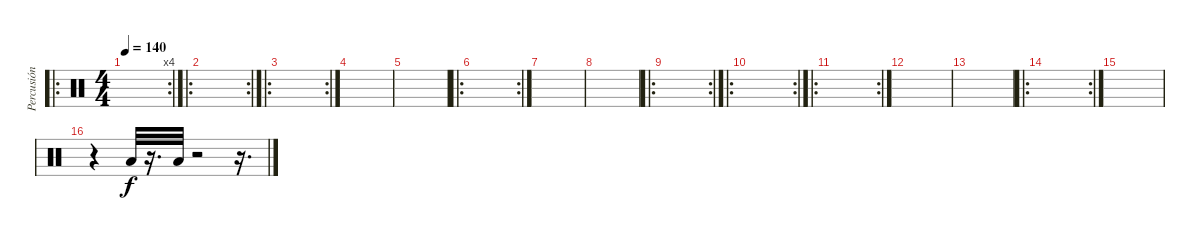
\track ("Percusión" "Percusión") {instrument percussion}
\staff {score}
\articulation defaults
\ro
\rc 4
\ts (4 4)
\tempo 140
\clef neutral
\ks c
|
\ro
\rc 2
|
\ro
\rc 2
|
|
|
\ro
\rc 2
|
|
|
\ro
\rc 2
|
\ro
\rc 2
|
\ro
\rc 2
|
|
|
\ro
\rc 2
|
|
r.4 "Low Tom (hit)".32 r.16{d} "Low Tom (hit)".32 r.2 r.16{d}
